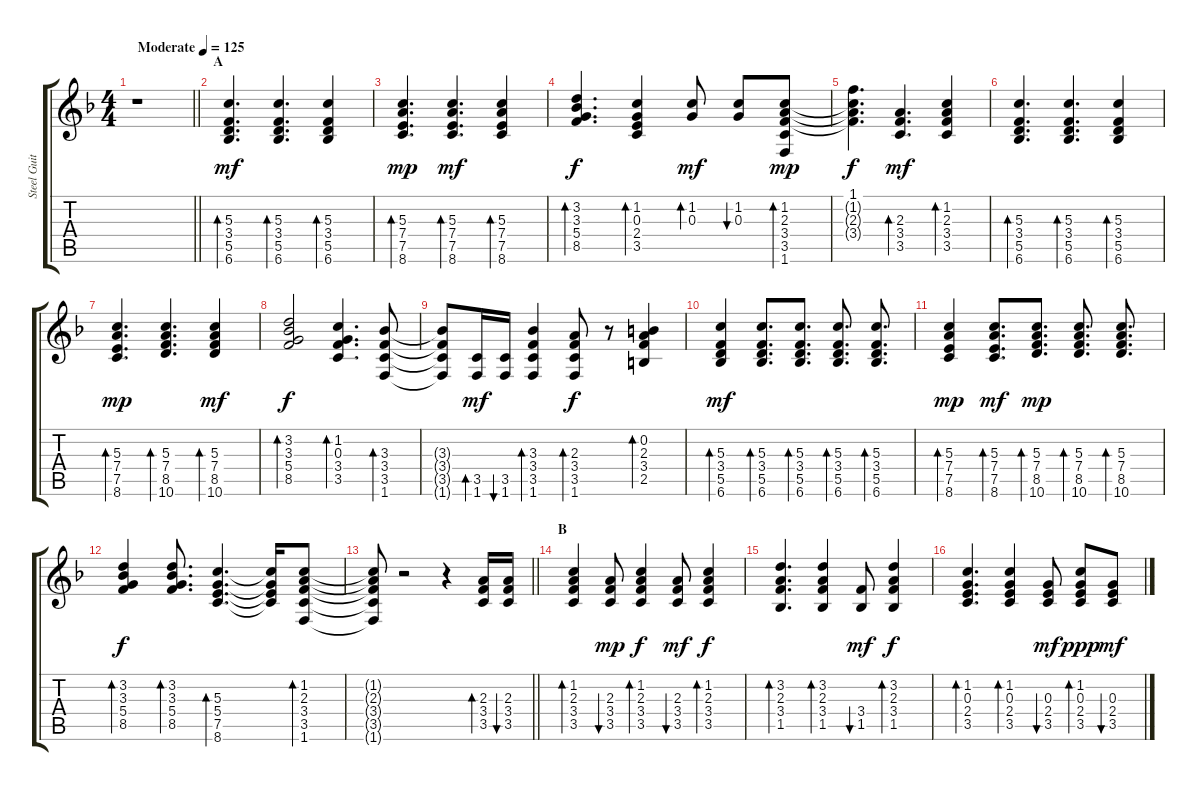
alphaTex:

\track ("Steel Guitar" "Steel Guit") {instrument acousticguitarsteel}
\staff {score tabs}
\tuning (E4 B3 G3 D3 A2 E2) {hide}
\ts (4 4)
\tempo (125 "Moderate")
\clef g2
\barLineRight lightlight
\ks f
r.1{dy mf instrument acousticguitarsteel} |
\section ("" "A")
(5.3 3.4 5.5 6.6).4{d bd 60} (5.3 3.4 5.5 6.6).4{d bd 60} (5.3 3.4 5.5 6.6).4{bd 60} |
(5.3 7.4 7.5 8.6).4{d bd 60 dy mp} (5.3 7.4 7.5 8.6).4{d bd 60 dy mf} (5.3 7.4 7.5 8.6).4{bd 60} |
(3.2 3.3 5.4 8.5).4{d bd 60 dy f} (1.2 0.3 2.4 3.5).4{bd 60} (1.2 0.3).8{bd 60 dy mf} (1.2 0.3).8{bu 60} (1.2 2.3 3.4 3.5 1.6).8{bd 60 dy mp} |
(1.1 1.2{t} 2.3{t} 3.4{t}).4{d dy f} (2.3 3.4 3.5).4{d bd 60 dy mf} (1.2 2.3 3.4 3.5).4{bd 60} |
(5.3 3.4 5.5 6.6).4{d bd 60} (5.3 3.4 5.5 6.6).4{d bd 60} (5.3 3.4 5.5 6.6).4{bd 60} |
(5.3 7.4 7.5 8.6).4{d bd 60 dy mp} (5.3 7.4 8.5 10.6).4{d bd 60} (5.3 7.4 8.5 10.6).4{bd 60 dy mf} |
(3.2 3.3 5.4 8.5).2{bd 60 dy f} (1.2 0.3 3.4 3.5).4{d bd 60} (3.3 3.4 3.5 1.6).8{bd 60} |
(3.3{t} 3.4{t} 3.5{t} 1.6{t}).8 (3.5 1.6).16{bd 60 dy mf} (3.5 1.6).16{bu 60} (3.3 3.4 3.5 1.6).4{bd 60} (2.3 3.4 3.5 1.6).8{bd 60 dy f} r.8 (0.2 2.3 3.4 2.5).4{bd 60} |
(5.3 3.4 5.5 6.6).4{bd 60 dy mf} (5.3 3.4 5.5 6.6).8{d bd 60} (5.3 3.4 5.5 6.6).8{d bd 60} (5.3 3.4 5.5 6.6).8{d bd 60} (5.3 3.4 5.5 6.6).8{d bd 60} |
(5.3 7.4 7.5 8.6).4{bd 60 dy mp} (5.3 7.4 7.5 8.6).8{d bd 60 dy mf} (5.3 7.4 8.5 10.6).8{d bd 60 dy mp} (5.3 7.4 8.5 10.6).8{d bd 60} (5.3 7.4 8.5 10.6).8{d bd 60} |
(3.2 3.3 5.4 8.5).4{bd 60 dy f} (3.2 3.3 5.4 8.5).8{d bd 60} (5.3 5.4 7.5 8.6).4{d bd 60} (5.3{t} 5.4{t} 7.5{t} 8.6{t}).16 (1.2 2.3 3.4 3.5 1.6).8{bd 60} |
\barLineRight lightlight
(1.2{t} 2.3{t} 3.4{t} 3.5{t} 1.6{t}).8 r.2 r.4 (2.3 3.4 3.5).16{bd 60} (2.3 3.4 3.5).16{bu 60} |
\section ("" "B")
(1.2 2.3 3.4 3.5).4{bd 60} (2.3 3.4 3.5).8{bu 60 dy mp} (1.2 2.3 3.4 3.5).4{bd 60 dy f} (2.3 3.4 3.5).8{bu 60 dy mf} (1.2 2.3 3.4 3.5).4{bd 60 dy f} |
(3.2 2.3 3.4 1.5).4{d bd 60} (3.2 2.3 3.4 1.5).4{bd 60} (3.4 1.5).8{bu 60 dy mf} (3.2 2.3 3.4 1.5).4{bd 60 dy f} |
(1.2 0.3 2.4 3.5).4{d bd 60} (1.2 0.3 2.4 3.5).4{bd 60} (0.3 2.4 3.5).8{bu 60 dy mf} (1.2 0.3 2.4 3.5).8{bd 60 dy ppp} (0.3 2.4 3.5).8{bu 60 dy mf}
